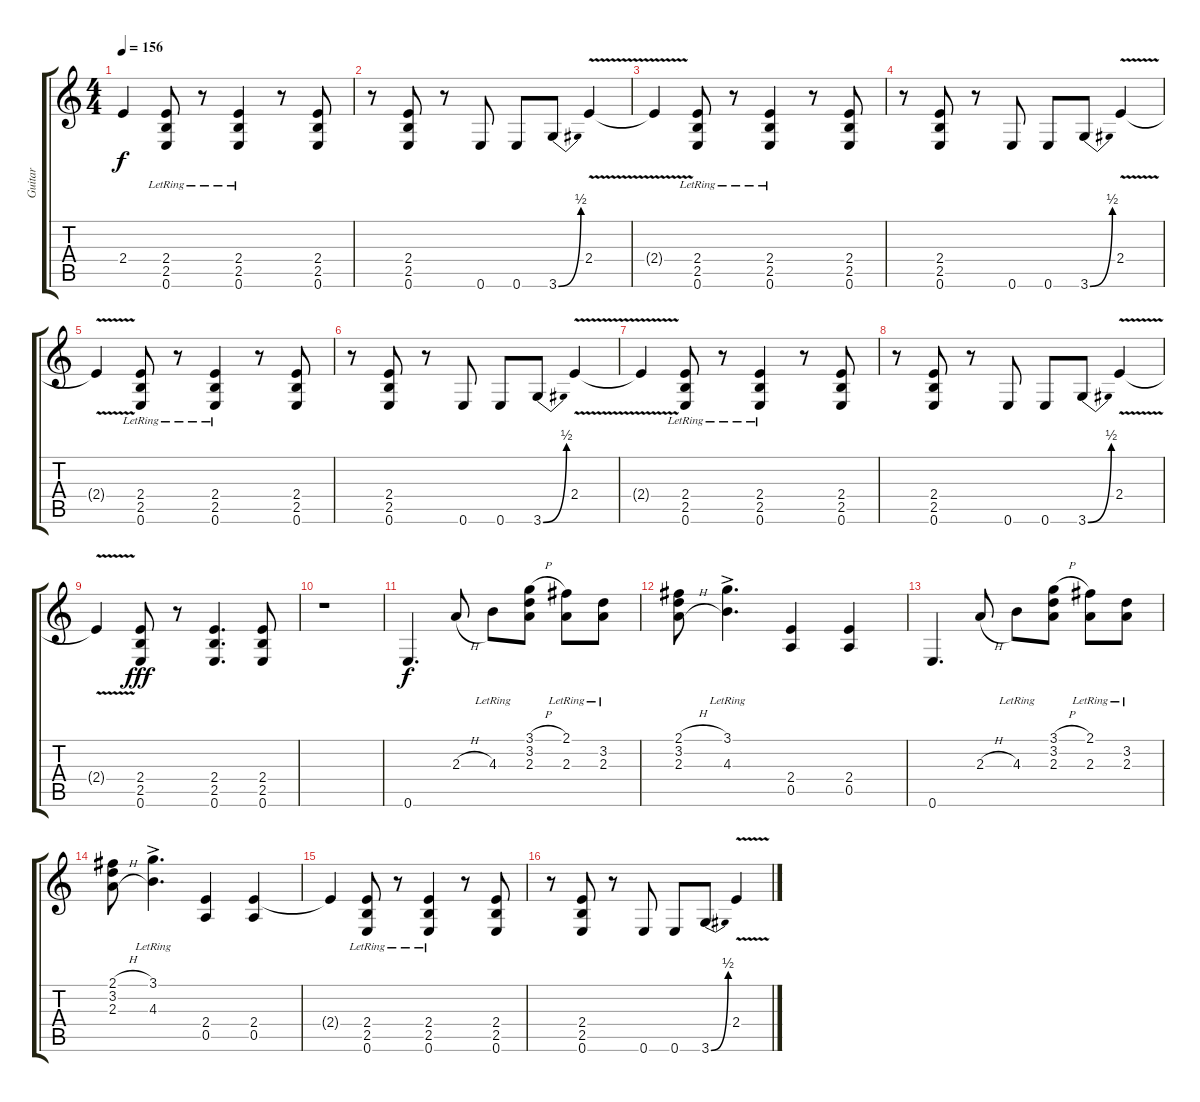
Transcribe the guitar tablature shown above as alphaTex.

\track ("Guitar" "Guitar") {instrument distortionguitar}
\staff {score tabs}
\tuning (E4 B3 G3 D3 A2 E2) {hide}
\ts (4 4)
\tempo 156
\clef g2
\ks c
2.4{t}.4{dy f} (2.4 2.5{lr} 0.6{lr}).8 r.8 (2.4 2.5{lr} 0.6{lr}).4 r.8 (2.4 2.5 0.6).8 |
r.8 (2.4 2.5 0.6).8 r.8 0.6.8 0.6.8 3.6{be (bend 0 0 60 2)}.8 2.4{v}.4 |
2.4{t}.4 (2.4 2.5{lr} 0.6{lr}).8 r.8 (2.4 2.5{lr} 0.6{lr}).4 r.8 (2.4 2.5 0.6).8 |
r.8 (2.4 2.5 0.6).8 r.8 0.6.8 0.6.8 3.6{be (bend 0 0 60 2)}.8 2.4{v}.4 |
2.4{t}.4 (2.4 2.5{lr} 0.6{lr}).8 r.8 (2.4 2.5{lr} 0.6{lr}).4 r.8 (2.4 2.5 0.6).8 |
r.8 (2.4 2.5 0.6).8 r.8 0.6.8 0.6.8 3.6{be (bend 0 0 60 2)}.8 2.4{v}.4 |
2.4{t}.4 (2.4 2.5{lr} 0.6{lr}).8 r.8 (2.4 2.5{lr} 0.6{lr}).4 r.8 (2.4 2.5 0.6).8 |
r.8 (2.4 2.5 0.6).8 r.8 0.6.8 0.6.8 3.6{be (bend 0 0 60 2)}.8 2.4{v}.4 |
2.4{t}.4 (2.4 2.5 0.6).8{dy fff} r.8 (2.4 2.5 0.6).4{d} (2.4 2.5 0.6).8 |
r.1 |
0.6.4{d dy f} 2.3{h}.8 4.3{lr}.8 (3.1{h} 3.2 2.3).8 (2.1{lr} 2.3{lr}).8 (3.2{lr} 2.3{lr}).8 |
(2.1{h} 3.2 2.3{h}).8 (3.1{ac lr} 4.3{ac lr}).4{d} (2.4 0.5).4 (2.4 0.5).4 |
0.6.4{d} 2.3{h}.8 4.3{lr}.8 (3.1{h} 3.2 2.3).8 (2.1{lr} 2.3{lr}).8 (3.2{lr} 2.3{lr}).8 |
(2.1{h} 3.2 2.3{h}).8 (3.1{ac lr} 4.3{ac lr}).4{d} (2.4 0.5).4 (2.4 0.5).4 |
2.4{t}.4 (2.4 2.5{lr} 0.6{lr}).8 r.8 (2.4 2.5{lr} 0.6{lr}).4 r.8 (2.4 2.5 0.6).8 |
r.8 (2.4 2.5 0.6).8 r.8 0.6.8 0.6.8 3.6{be (bend 0 0 60 2)}.8 2.4{v}.4
